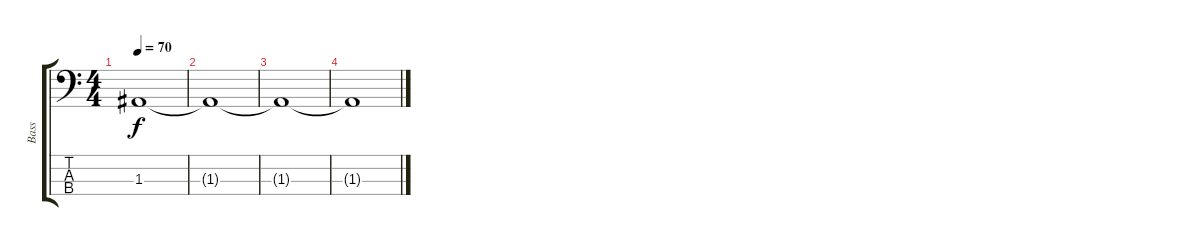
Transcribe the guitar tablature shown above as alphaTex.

\track ("Bass" "Bass") {instrument electricbasspick}
\staff {score tabs}
\tuning (G2 D2 A1 E1) {hide}
\ts (4 4)
\tempo 70
\clef f4
\ks c
1.3.1{dy f} |
1.3{t}.1 |
1.3{t}.1 |
1.3{t}.1
